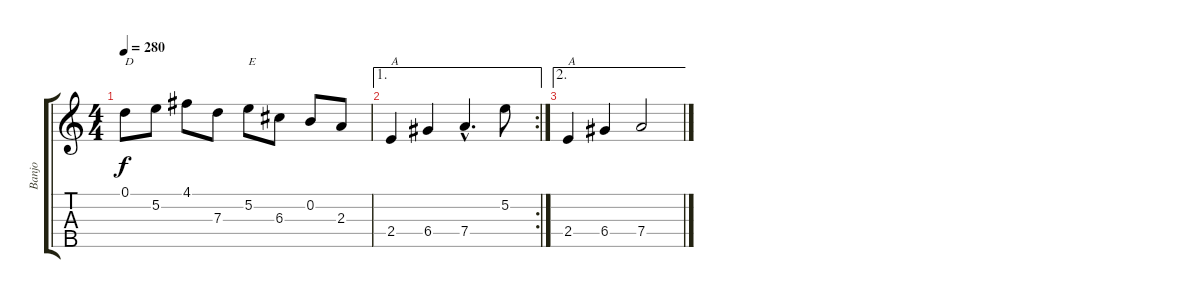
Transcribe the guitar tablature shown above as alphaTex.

\track ("Banjo" "Banjo") {instrument banjo}
\staff {score tabs}
\tuning (D4 B3 G3 D3 G4) {hide}
\displaytranspose 12
\ts (4 4)
\tempo 280
\clef g2
\ks c
0.1.8{txt "D" dy f} 5.2.8 4.1.8 7.3.8 5.2.8{txt "E"} 6.3.8 0.2.8 2.3.8 |
\ae 1
\rc 2
2.4.4{txt "A"} 6.4.4 7.4{hac}.4{d} 5.2.8 |
\ae 2
2.4.4{txt "A"} 6.4.4 7.4.2
